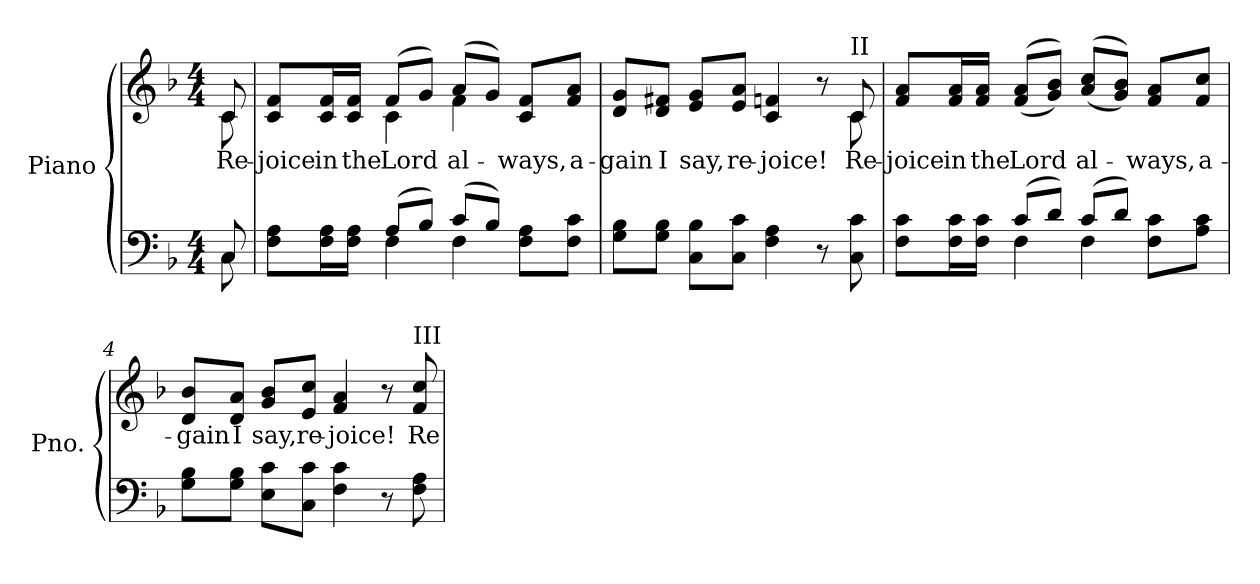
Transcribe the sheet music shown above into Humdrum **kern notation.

**kern	**kern	**text
*part2	*part1	*part1
*staff2	*staff1	*staff1
*I"Piano	*I"Piano	*
*I'Pno.	*I'Pno.	*
!!LO:PB:g=z
*clefF4	*clefG2	*
*k[b-]	*k[b-]	*
*F:	*F:	*
*M4/4	*M4/4	*
=	=	=
*^	*	*
!	!	!LO:TX:a:t=I	!
!	!	!	!LO:LY:b:color=#000000
*	*	*^	*
8Ci/	8Ci\	8ci/	8ci\	Re-
=1	=1	=1	=1	=1
!	!	!	!	!LO:LY:b:color=#000000
8Fi\ 8Ai\L	4ryy	8ci/ 8fi/L	4ryy	-joice
!	!	!	!	!LO:LY:b:color=#000000
16Fi\ 16Ai\L	.	16ci/ 16fi/L	.	in
!	!	!	!	!LO:LY:b:color=#000000
16Fi\ 16Ai\JJ	.	16ci/ 16fi/JJ	.	the
!	!	!	!	!LO:LY:b:color=#000000
(8Ai/L	4Fi\	(8fi/L	4ci\	Lord
8B-i/J)	.	8gi/J)	.	.
!	!	!	!	!LO:LY:b:color=#000000
(8ci/L	4Fi\	(8ai/L	4fi\	al-
8B-i/J)	.	8gi/J)	.	.
!	!	!	!	!LO:LY:b:color=#000000
8Fi\ 8Ai\L	4ryy	8ci/ 8fi/L	4ryy	-ways,
!	!	!	!	!LO:LY:b:color=#000000
8Fi\ 8ci\J	.	8fi/ 8ai/J	.	a-
*v	*v	*	*	*
=2	=2	=2	=2
!	!	!	!LO:LY:b:color=#000000
8Gi\ 8B-i\L	8di/ 8gi/L	2..ryy	-gain
!	!	!	!LO:LY:b:color=#000000
8Gi\ 8B-i\J	8di/ 8f#Xi/J	.	I
!	!	!	!LO:LY:b:color=#000000
8Ci\ 8B-i\L	8ei/ 8gi/L	.	say,
!	!	!	!LO:LY:b:color=#000000
8Ci\ 8ci\J	8ei/ 8ai/J	.	re-
!	!	!	!LO:LY:b:color=#000000
4Fi\ 4Ai	4ci/ 4fni	.	-joice!
8r	8r	.	.
!	!LO:TX:a:t=II	!	!
!	!	!	!LO:LY:b:color=#000000
8Ci\ 8ci	8ci/	8ci\	Re-
*	*v	*v	*
!!LO:LB:g=z
=3	=3	=3
*^	*	*
*	*	*^	*
!	!	!	!	!LO:LY:b:color=#000000
*	*	*v	*v	*
8Fi\ 8ci\L	4ryy	8fi/ 8ai/L	-joice
!	!	!	!LO:LY:b:color=#000000
16Fi\ 16ci\L	.	16fi/ 16ai/L	in
!	!	!	!LO:LY:b:color=#000000
16Fi\ 16ci\JJ	.	16fi/ 16ai/JJ	the
!	!	!	!LO:LY:b:color=#000000
(8ci/L	4Fi\	((8fi/ 8ai/L	Lord
8di/J)	.	8gi/ 8b-i/J))	.
!	!	!	!LO:LY:b:color=#000000
(8ci/L	4Fi\	((8ai/ 8cci/L	al-
8di/J)	.	8gi/ 8b-i/J))	.
!	!	!	!LO:LY:b:color=#000000
8Fi\ 8ci\L	4ryy	8fi/ 8ai/L	-ways,
!	!	!	!LO:LY:b:color=#000000
8Ai\ 8ci\J	.	8fi/ 8cci/J	a-
*v	*v	*	*
=4	=4	=4
!	!	!LO:LY:b:color=#000000
8Gi\ 8B-i\L	8di/ 8b-i/L	-gain
!	!	!LO:LY:b:color=#000000
8Gi\ 8B-i\J	8di/ 8ai/J	I
!	!	!LO:LY:b:color=#000000
8Ei\ 8ci\L	8gi/ 8b-i/L	say,
!	!	!LO:LY:b:color=#000000
8Ci\ 8ci\J	8ei/ 8cci/J	re-
!	!	!LO:LY:b:color=#000000
4Fi\ 4ci	4fi/ 4ai	-joice!
8r	8r	.
!	!LO:TX:a:t=III	!
!	!	!LO:LY:b:color=#000000
8Fi\ 8Ai	8fi/ 8cci	Re-
=	=	=
*-	*-	*-
